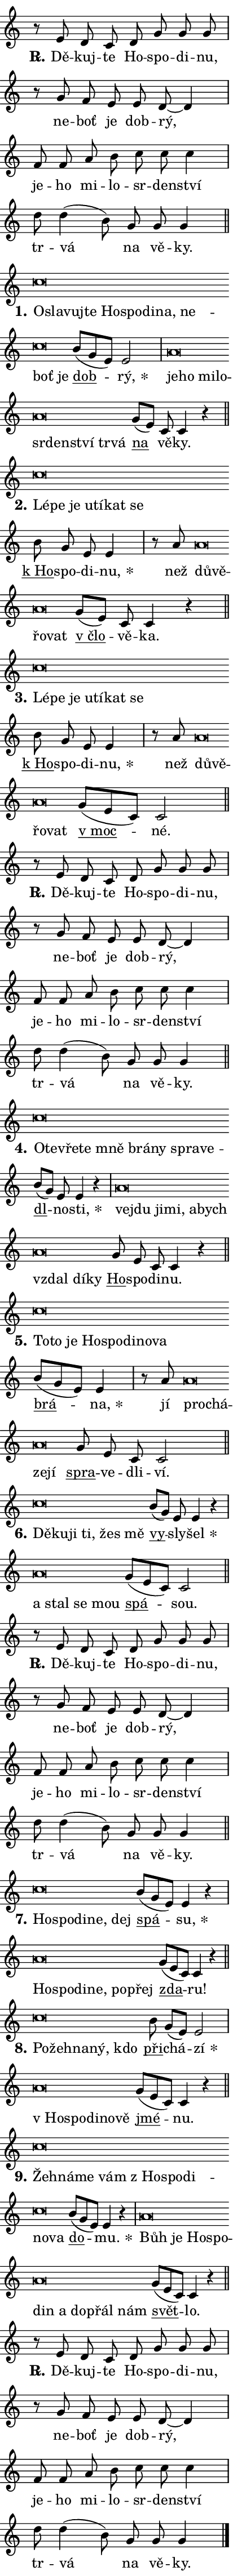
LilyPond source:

\version "2.24.0"
\header { tagline = "" }
\paper {
  indent = 0\cm
  top-margin = 0\cm
  right-margin = 0.13\cm % to fit lyric hyphens
  bottom-margin = 0\cm
  left-margin = 0\cm
  paper-width = 7\cm
  page-breaking = #ly:one-page-breaking
  system-system-spacing.basic-distance = #11
  score-system-spacing.basic-distance = #11
  ragged-last = ##f
}


%% Author: Thomas Morley
%% https://lists.gnu.org/archive/html/lilypond-user/2020-05/msg00002.html
#(define (line-position grob)
"Returns position of @var[grob} in current system:
   @code{'start}, if at first time-step
   @code{'end}, if at last time-step
   @code{'middle} otherwise
"
  (let* ((col (ly:item-get-column grob))
         (ln (ly:grob-object col 'left-neighbor))
         (rn (ly:grob-object col 'right-neighbor))
         (col-to-check-left (if (ly:grob? ln) ln col))
         (col-to-check-right (if (ly:grob? rn) rn col))
         (break-dir-left
           (and
             (ly:grob-property col-to-check-left 'non-musical #f)
             (ly:item-break-dir col-to-check-left)))
         (break-dir-right
           (and
             (ly:grob-property col-to-check-right 'non-musical #f)
             (ly:item-break-dir col-to-check-right))))
        (cond ((eqv? 1 break-dir-left) 'start)
              ((eqv? -1 break-dir-right) 'end)
              (else 'middle))))

#(define (tranparent-at-line-position vctor)
  (lambda (grob)
  "Relying on @code{line-position} select the relevant enry from @var{vctor}.
Used to determine transparency,"
    (case (line-position grob)
      ((end) (not (vector-ref vctor 0)))
      ((middle) (not (vector-ref vctor 1)))
      ((start) (not (vector-ref vctor 2))))))

noteHeadBreakVisibility =
#(define-music-function (break-visibility)(vector?)
"Makes @code{NoteHead}s transparent relying on @var{break-visibility}"
#{
  \override NoteHead.transparent =
    #(tranparent-at-line-position break-visibility)
#})

#(define delete-ledgers-for-transparent-note-heads
  (lambda (grob)
    "Reads whether a @code{NoteHead} is transparent.
If so this @code{NoteHead} is removed from @code{'note-heads} from
@var{grob}, which is supposed to be @code{LedgerLineSpanner}.
As a result ledgers are not printed for this @code{NoteHead}"
    (let* ((nhds-array (ly:grob-object grob 'note-heads))
           (nhds-list
             (if (ly:grob-array? nhds-array)
                 (ly:grob-array->list nhds-array)
                 '()))
           ;; Relies on the transparent-property being done before
           ;; Staff.LedgerLineSpanner.after-line-breaking is executed.
           ;; This is fragile ...
           (to-keep
             (remove
               (lambda (nhd)
                 (ly:grob-property nhd 'transparent #f))
               nhds-list)))
      ;; TODO find a better method to iterate over grob-arrays, similiar
      ;; to filter/remove etc for lists
      ;; For now rebuilt from scratch
      (set! (ly:grob-object grob 'note-heads)  '())
      (for-each
        (lambda (nhd)
          (ly:pointer-group-interface::add-grob grob 'note-heads nhd))
        to-keep))))

squashNotes = {
  \override NoteHead.X-extent = #'(-0.2 . 0.2)
  \override NoteHead.Y-extent = #'(-0.75 . 0)
  \override NoteHead.stencil =
    #(lambda (grob)
       (let ((pos (ly:grob-property grob 'staff-position)))
         (begin
           (if (< pos -7) (display "ERROR: Lower brevis then expected\n") (display ""))
           (if (<= pos -6) ly:text-interface::print ly:note-head::print))))
}
unSquashNotes = {
  \revert NoteHead.X-extent
  \revert NoteHead.Y-extent
  \revert NoteHead.stencil
}

hideNotes = \noteHeadBreakVisibility #begin-of-line-visible
unHideNotes = \noteHeadBreakVisibility #all-visible

% work-around for resetting accidentals
% https://lilypond.org/doc/v2.23/Documentation/notation/displaying-rhythms#unmetered-music
cadenzaMeasure = {
  \cadenzaOff
  \partial 1024 s1024
  \cadenzaOn
}

#(define-markup-command (accent layout props text) (markup?)
  "Underline accented syllable"
  (interpret-markup layout props
    #{\markup \override #'(offset . 4.3) \underline { #text }#}))

responsum = \markup \concat {
  "R" \hspace #-1.05 \path #0.1 #'((moveto 0 0.07) (lineto 0.9 0.8)) \hspace #0.05 "."
}

spaceSize = #0.6828661417322834 % exact space size for TeX Gyre Schola

\layout {
  \context {
    \Staff
    \remove "Time_signature_engraver"
    \override LedgerLineSpanner.after-line-breaking = #delete-ledgers-for-transparent-note-heads
  }
  \context {
    \Lyrics {
      \override LyricSpace.minimum-distance = \spaceSize
      \override LyricText.font-name = #"TeX Gyre Schola"
      \override LyricText.font-size = 1
      \override StanzaNumber.font-name = #"TeX Gyre Schola Bold"
      \override StanzaNumber.font-size = 1
    }
  }
  \context {
    \Score 
    \override NoteHead.text =
      #(lambda (grob) 
        (let ((pos (ly:grob-property grob 'staff-position)))
          #{\markup {
            \combine
              \halign #-0.55 \raise #(if (= pos -6) 0 0.5) \override #'(thickness . 2) \draw-line #'(3.2 . 0)
              \musicglyph "noteheads.sM1"
          }#}))
  }
}

% magnetic-lyrics.ily
%
%   written by
%     Jean Abou Samra <jean@abou-samra.fr>
%     Werner Lemberg <wl@gnu.org>
%
%   adapted by
%     Jiri Hon <jiri.hon@gmail.com>
%
% Version 2022-Apr-15

% https://www.mail-archive.com/lilypond-user@gnu.org/msg149350.html

#(define (Left_hyphen_pointer_engraver context)
   "Collect syllable-hyphen-syllable occurrences in lyrics and store
them in properties.  This engraver only looks to the left.  For
example, if the lyrics input is @code{foo -- bar}, it does the
following.

@itemize @bullet
@item
Set the @code{text} property of the @code{LyricHyphen} grob between
@q{foo} and @q{bar} to @code{foo}.

@item
Set the @code{left-hyphen} property of the @code{LyricText} grob with
text @q{foo} to the @code{LyricHyphen} grob between @q{foo} and
@q{bar}.
@end itemize

Use this auxiliary engraver in combination with the
@code{lyric-@/text::@/apply-@/magnetic-@/offset!} hook."
   (let ((hyphen #f)
         (text #f))
     (make-engraver
      (acknowledgers
       ((lyric-syllable-interface engraver grob source-engraver)
        (set! text grob)))
      (end-acknowledgers
       ((lyric-hyphen-interface engraver grob source-engraver)
        ;(when (not (grob::has-interface grob 'lyric-space-interface))
          (set! hyphen grob)));)
      ((stop-translation-timestep engraver)
       (when (and text hyphen)
         (ly:grob-set-object! text 'left-hyphen hyphen))
       (set! text #f)
       (set! hyphen #f)))))

#(define (lyric-text::apply-magnetic-offset! grob)
   "If the space between two syllables is less than the value in
property @code{LyricText@/.details@/.squash-threshold}, move the right
syllable to the left so that it gets concatenated with the left
syllable.

Use this function as a hook for
@code{LyricText@/.after-@/line-@/breaking} if the
@code{Left_@/hyphen_@/pointer_@/engraver} is active."
   (let ((hyphen (ly:grob-object grob 'left-hyphen #f)))
     (when hyphen
       (let ((left-text (ly:spanner-bound hyphen LEFT)))
         (when (grob::has-interface left-text 'lyric-syllable-interface)
           (let* ((common (ly:grob-common-refpoint grob left-text X))
                  (this-x-ext (ly:grob-extent grob common X))
                  (left-x-ext
                   (begin
                     ;; Trigger magnetism for left-text.
                     (ly:grob-property left-text 'after-line-breaking)
                     (ly:grob-extent left-text common X)))
                  ;; `delta` is the gap width between two syllables.
                  (delta (- (interval-start this-x-ext)
                            (interval-end left-x-ext)))
                  (details (ly:grob-property grob 'details))
                  (threshold (assoc-get 'squash-threshold details 0.2)))
             (when (< delta threshold)
               (let* (;; We have to manipulate the input text so that
                      ;; ligatures crossing syllable boundaries are not
                      ;; disabled.  For languages based on the Latin
                      ;; script this is essentially a beautification.
                      ;; However, for non-Western scripts it can be a
                      ;; necessity.
                      (lt (ly:grob-property left-text 'text))
                      (rt (ly:grob-property grob 'text))
                      (is-space (grob::has-interface hyphen 'lyric-space-interface))
                      (space (if is-space " " ""))
                      (extra-delta (if is-space spaceSize 0))
                      ;; Append new syllable.
                      (ltrt-space (if (and (string? lt) (string? rt))
                                (string-append lt space rt)
                                (make-concat-markup (list lt space rt))))
                      ;; Right-align `ltrt` to the right side.
                      (ltrt-space-markup (grob-interpret-markup
                               grob
                               (make-translate-markup
                                (cons (interval-length this-x-ext) 0)
                                (make-right-align-markup ltrt-space)))))
                 (begin
                   ;; Don't print `left-text`.
                   (ly:grob-set-property! left-text 'stencil #f)
                   ;; Set text and stencil (which holds all collected
                   ;; syllables so far) and shift it to the left.
                   (ly:grob-set-property! grob 'text ltrt-space)
                   (ly:grob-set-property! grob 'stencil ltrt-space-markup)
                   (ly:grob-translate-axis! grob (- (- delta extra-delta)) X))))))))))


#(define (lyric-hyphen::displace-bounds-first grob)
   ;; Make very sure this callback isn't triggered too early.
   (let ((left (ly:spanner-bound grob LEFT))
         (right (ly:spanner-bound grob RIGHT)))
     (ly:grob-property left 'after-line-breaking)
     (ly:grob-property right 'after-line-breaking)
     (ly:lyric-hyphen::print grob)))

squashThreshold = #0.4

\layout {
  \context {
    \Lyrics
    \consists #Left_hyphen_pointer_engraver
    \override LyricText.after-line-breaking =
      #lyric-text::apply-magnetic-offset!
    \override LyricHyphen.stencil = #lyric-hyphen::displace-bounds-first
    \override LyricText.details.squash-threshold = \squashThreshold
    \override LyricHyphen.minimum-distance = 0
    \override LyricHyphen.minimum-length = \squashThreshold
  }
}

squashText = \override LyricText.details.squash-threshold = 9999
unSquashText = \override LyricText.details.squash-threshold = \squashThreshold

leftText = \override LyricText.self-alignment-X = #LEFT
unLeftText = \revert LyricText.self-alignment-X

starOffset = #(lambda (grob) 
                (let ((x_offset (ly:self-alignment-interface::aligned-on-x-parent grob)))
                  (if (= x_offset 0) 0 (+ x_offset 1.2))))

star = #(define-music-function (syllable)(string?)
"Append star separator at the end of a syllable"
#{
  \once \override LyricText.X-offset = #starOffset
  \lyricmode { \markup {
    #syllable
    \override #'((font-name . "TeX Gyre Schola Bold")) \hspace #0.2 \lower #0.65 \larger "*"
  } }
#})

starAccent = #(define-music-function (syllable)(string?)
"Append star separator at the end of a syllable and make accent"
#{
  \once \override LyricText.X-offset = #starOffset
  \lyricmode { \markup {
    \accent #syllable
    \override #'((font-name . "TeX Gyre Schola Bold")) \hspace #0.2 \lower #0.65 \larger "*"
  } }
#})

breath = #(define-music-function (syllable)(string?)
"Append breathing indicator at the end of a syllable"
#{
  \lyricmode { \markup { #syllable "+" } }
#})

optionalBreath = #(define-music-function (syllable)(string?)
"Append optional breathing indicator at the end of a syllable"
#{
  \lyricmode { \markup { #syllable "(+)" } }
#})


\score {
    <<
        \new Voice = "melody" { \cadenzaOn \key c \major \relative { r8 e' d c d g g g \cadenzaMeasure \bar "|" r g f e e d~ d4 \cadenzaMeasure \bar "|" f8 f a b c c c4 \cadenzaMeasure \bar "|" d8 d4( b8)] g g g4 \cadenzaMeasure \bar "||" \break } }
        \new Lyrics \lyricsto "melody" { \lyricmode { \set stanza = \responsum
Dě -- kuj -- te Ho -- spo -- di -- nu, ne -- boť je dob -- rý, je -- ho mi -- lo -- sr -- den -- ství tr -- vá na vě -- ky. } }
    >>
    \layout {}
}

\score {
    <<
        \new Voice = "melody" { \cadenzaOn \key c \major \relative { \squashNotes c''\breve*1/16 \hideNotes \breve*1/16 \bar "" \breve*1/16 \bar "" \breve*1/16 \bar "" \breve*1/16 \bar "" \breve*1/16 \bar "" \breve*1/16 \bar "" \breve*1/16 \bar "" \breve*1/16 \bar "" \breve*1/16 \breve*1/16 \bar "" \unHideNotes \unSquashNotes \bar "" b8[( g e)] e2 \cadenzaMeasure \bar "|" \squashNotes a\breve*1/16 \hideNotes \breve*1/16 \bar "" \breve*1/16 \bar "" \breve*1/16 \bar "" \breve*1/16 \bar "" \breve*1/16 \bar "" \breve*1/16 \bar "" \breve*1/16 \breve*1/16 \bar "" \unHideNotes \unSquashNotes \bar "" g8[( e)] c c4 r \cadenzaMeasure \bar "||" \break } }
        \new Lyrics \lyricsto "melody" { \lyricmode { \set stanza = "1."
\leftText O -- \squashText sla -- vuj -- te Ho -- spo -- di -- na, ne -- boť je \unLeftText \unSquashText \markup \accent dob -- \star rý, \leftText je -- \squashText ho mi -- lo -- sr -- den -- ství tr -- vá \unLeftText \unSquashText \markup \accent na vě -- ky. } }
    >>
    \layout {}
}

\score {
    <<
        \new Voice = "melody" { \cadenzaOn \key c \major \relative { \squashNotes c''\breve*1/16 \hideNotes \breve*1/16 \bar "" \breve*1/16 \bar "" \breve*1/16 \bar "" \breve*1/16 \bar "" \breve*1/16 \breve*1/16 \bar "" \unHideNotes \unSquashNotes \bar "" b8 g e e4 \cadenzaMeasure \bar "|" r8 a \squashNotes a\breve*1/16 \hideNotes \breve*1/16 \bar "" \breve*1/16 \breve*1/16 \bar "" \unHideNotes \unSquashNotes \bar "" g8[( e)] c c4 r \cadenzaMeasure \bar "||" \break } }
        \new Lyrics \lyricsto "melody" { \lyricmode { \set stanza = "2."
\leftText Lé -- \squashText pe je u -- tí -- kat se \unLeftText \unSquashText \markup \accent "k Ho" -- spo -- di -- \star nu, než \leftText dů -- \squashText vě -- řo -- vat \unLeftText \unSquashText \markup \accent "v člo" -- vě -- ka. } }
    >>
    \layout {}
}

\score {
    <<
        \new Voice = "melody" { \cadenzaOn \key c \major \relative { \squashNotes c''\breve*1/16 \hideNotes \breve*1/16 \bar "" \breve*1/16 \bar "" \breve*1/16 \bar "" \breve*1/16 \bar "" \breve*1/16 \breve*1/16 \bar "" \unHideNotes \unSquashNotes \bar "" b8 g e e4 \cadenzaMeasure \bar "|" r8 a \squashNotes a\breve*1/16 \hideNotes \breve*1/16 \bar "" \breve*1/16 \breve*1/16 \bar "" \unHideNotes \unSquashNotes \bar "" g8[( e c)] c2 \cadenzaMeasure \bar "||" \break } }
        \new Lyrics \lyricsto "melody" { \lyricmode { \set stanza = "3."
\leftText Lé -- \squashText pe je u -- tí -- kat se \unLeftText \unSquashText \markup \accent "k Ho" -- spo -- di -- \star nu, než \leftText dů -- \squashText vě -- řo -- vat \unLeftText \unSquashText \markup \accent "v moc" -- né. } }
    >>
    \layout {}
}

\score {
    <<
        \new Voice = "melody" { \cadenzaOn \key c \major \relative { r8 e' d c d g g g \cadenzaMeasure \bar "|" r g f e e d~ d4 \cadenzaMeasure \bar "|" f8 f a b c c c4 \cadenzaMeasure \bar "|" d8 d4( b8)] g g g4 \cadenzaMeasure \bar "||" \break } }
        \new Lyrics \lyricsto "melody" { \lyricmode { \set stanza = \responsum
Dě -- kuj -- te Ho -- spo -- di -- nu, ne -- boť je dob -- rý, je -- ho mi -- lo -- sr -- den -- ství tr -- vá na vě -- ky. } }
    >>
    \layout {}
}

\score {
    <<
        \new Voice = "melody" { \cadenzaOn \key c \major \relative { \squashNotes c''\breve*1/16 \hideNotes \breve*1/16 \bar "" \breve*1/16 \bar "" \breve*1/16 \bar "" \breve*1/16 \bar "" \breve*1/16 \bar "" \breve*1/16 \bar "" \breve*1/16 \breve*1/16 \bar "" \unHideNotes \unSquashNotes \bar "" b8[( g)] e e4 r \cadenzaMeasure \bar "|" \squashNotes a\breve*1/16 \hideNotes \breve*1/16 \bar "" \breve*1/16 \bar "" \breve*1/16 \bar "" \breve*1/16 \bar "" \breve*1/16 \bar "" \breve*1/16 \bar "" \breve*1/16 \breve*1/16 \bar "" \unHideNotes \unSquashNotes \bar "" g8 e c c4 r \cadenzaMeasure \bar "||" \break } }
        \new Lyrics \lyricsto "melody" { \lyricmode { \set stanza = "4."
\leftText O -- \squashText te -- vře -- te mně brá -- ny spra -- ve -- \unLeftText \unSquashText \markup \accent dl -- no -- \star sti, \leftText ve -- \squashText jdu ji -- mi, a -- bych vzdal dí -- ky \unLeftText \unSquashText \markup \accent Ho -- spo -- di -- nu. } }
    >>
    \layout {}
}

\score {
    <<
        \new Voice = "melody" { \cadenzaOn \key c \major \relative { \squashNotes c''\breve*1/16 \hideNotes \breve*1/16 \bar "" \breve*1/16 \bar "" \breve*1/16 \bar "" \breve*1/16 \bar "" \breve*1/16 \bar "" \breve*1/16 \breve*1/16 \bar "" \unHideNotes \unSquashNotes \bar "" b8[( g e)] e4 \cadenzaMeasure \bar "|" r8 a \squashNotes a\breve*1/16 \hideNotes \breve*1/16 \bar "" \breve*1/16 \breve*1/16 \bar "" \unHideNotes \unSquashNotes \bar "" g8 e c c2 \cadenzaMeasure \bar "||" \break } }
        \new Lyrics \lyricsto "melody" { \lyricmode { \set stanza = "5."
\leftText To -- \squashText to je Ho -- spo -- di -- no -- va \unLeftText \unSquashText \markup \accent brá -- \star na, jí \leftText pro -- \squashText chá -- ze -- jí \unLeftText \unSquashText \markup \accent spra -- ve -- dli -- ví. } }
    >>
    \layout {}
}

\score {
    <<
        \new Voice = "melody" { \cadenzaOn \key c \major \relative { \squashNotes c''\breve*1/16 \hideNotes \breve*1/16 \bar "" \breve*1/16 \bar "" \breve*1/16 \bar "" \breve*1/16 \breve*1/16 \bar "" \unHideNotes \unSquashNotes \bar "" b8[( g)] e e4 r \cadenzaMeasure \bar "|" \squashNotes a\breve*1/16 \hideNotes \breve*1/16 \bar "" \breve*1/16 \breve*1/16 \bar "" \unHideNotes \unSquashNotes \bar "" g8[( e c)] c2 \cadenzaMeasure \bar "||" \break } }
        \new Lyrics \lyricsto "melody" { \lyricmode { \set stanza = "6."
\leftText Dě -- \squashText ku -- ji ti, žes mě \unLeftText \unSquashText \markup \accent vy -- sly -- \star šel \leftText a \squashText stal se mou \unLeftText \unSquashText \markup \accent spá -- sou. } }
    >>
    \layout {}
}

\score {
    <<
        \new Voice = "melody" { \cadenzaOn \key c \major \relative { r8 e' d c d g g g \cadenzaMeasure \bar "|" r g f e e d~ d4 \cadenzaMeasure \bar "|" f8 f a b c c c4 \cadenzaMeasure \bar "|" d8 d4( b8)] g g g4 \cadenzaMeasure \bar "||" \break } }
        \new Lyrics \lyricsto "melody" { \lyricmode { \set stanza = \responsum
Dě -- kuj -- te Ho -- spo -- di -- nu, ne -- boť je dob -- rý, je -- ho mi -- lo -- sr -- den -- ství tr -- vá na vě -- ky. } }
    >>
    \layout {}
}

\score {
    <<
        \new Voice = "melody" { \cadenzaOn \key c \major \relative { \squashNotes c''\breve*1/16 \hideNotes \breve*1/16 \bar "" \breve*1/16 \bar "" \breve*1/16 \breve*1/16 \bar "" \unHideNotes \unSquashNotes \bar "" b8[( g e)] e4 r \cadenzaMeasure \bar "|" \squashNotes a\breve*1/16 \hideNotes \breve*1/16 \bar "" \breve*1/16 \bar "" \breve*1/16 \bar "" \breve*1/16 \breve*1/16 \bar "" \unHideNotes \unSquashNotes \bar "" g8[( e c)] c4 r \cadenzaMeasure \bar "||" \break } }
        \new Lyrics \lyricsto "melody" { \lyricmode { \set stanza = "7."
\leftText Ho -- \squashText spo -- di -- ne, dej \unLeftText \unSquashText \markup \accent spá -- \star su, \leftText Ho -- \squashText spo -- di -- ne, po -- přej \unLeftText \unSquashText \markup \accent zda -- ru! } }
    >>
    \layout {}
}

\score {
    <<
        \new Voice = "melody" { \cadenzaOn \key c \major \relative { \squashNotes c''\breve*1/16 \hideNotes \breve*1/16 \bar "" \breve*1/16 \bar "" \breve*1/16 \breve*1/16 \bar "" \unHideNotes \unSquashNotes \bar "" b8 g[( e)] e2 \cadenzaMeasure \bar "|" \squashNotes a\breve*1/16 \hideNotes \breve*1/16 \bar "" \breve*1/16 \bar "" \breve*1/16 \breve*1/16 \bar "" \unHideNotes \unSquashNotes \bar "" g8[( e c)] c4 r \cadenzaMeasure \bar "||" \break } }
        \new Lyrics \lyricsto "melody" { \lyricmode { \set stanza = "8."
\leftText Po -- \squashText žeh -- na -- ný, kdo \unLeftText \unSquashText \markup \accent při -- chá -- \star zí \leftText "v Ho" -- \squashText spo -- di -- no -- vě \unLeftText \unSquashText \markup \accent jmé -- nu. } }
    >>
    \layout {}
}

\score {
    <<
        \new Voice = "melody" { \cadenzaOn \key c \major \relative { \squashNotes c''\breve*1/16 \hideNotes \breve*1/16 \bar "" \breve*1/16 \bar "" \breve*1/16 \bar "" \breve*1/16 \bar "" \breve*1/16 \bar "" \breve*1/16 \bar "" \breve*1/16 \breve*1/16 \bar "" \unHideNotes \unSquashNotes \bar "" b8[( g e)] e4 r \cadenzaMeasure \bar "|" \squashNotes a\breve*1/16 \hideNotes \breve*1/16 \bar "" \breve*1/16 \bar "" \breve*1/16 \bar "" \breve*1/16 \bar "" \breve*1/16 \bar "" \breve*1/16 \bar "" \breve*1/16 \breve*1/16 \bar "" \unHideNotes \unSquashNotes \bar "" g8[( e c)] c4 r \cadenzaMeasure \bar "||" \break } }
        \new Lyrics \lyricsto "melody" { \lyricmode { \set stanza = "9."
\leftText Žeh -- \squashText ná -- me vám "z Ho" -- spo -- di -- no -- va \unLeftText \unSquashText \markup \accent do -- \star mu. \leftText Bůh \squashText je Ho -- spo -- din a do -- přál nám \unLeftText \unSquashText \markup \accent svět -- lo. } }
    >>
    \layout {}
}

\score {
    <<
        \new Voice = "melody" { \cadenzaOn \key c \major \relative { r8 e' d c d g g g \cadenzaMeasure \bar "|" r g f e e d~ d4 \cadenzaMeasure \bar "|" f8 f a b c c c4 \cadenzaMeasure \bar "|" d8 d4( b8)] g g g4 \cadenzaMeasure \bar "||" \break } \bar "|." }
        \new Lyrics \lyricsto "melody" { \lyricmode { \set stanza = \responsum
Dě -- kuj -- te Ho -- spo -- di -- nu, ne -- boť je dob -- rý, je -- ho mi -- lo -- sr -- den -- ství tr -- vá na vě -- ky. } }
    >>
    \layout {}
}
